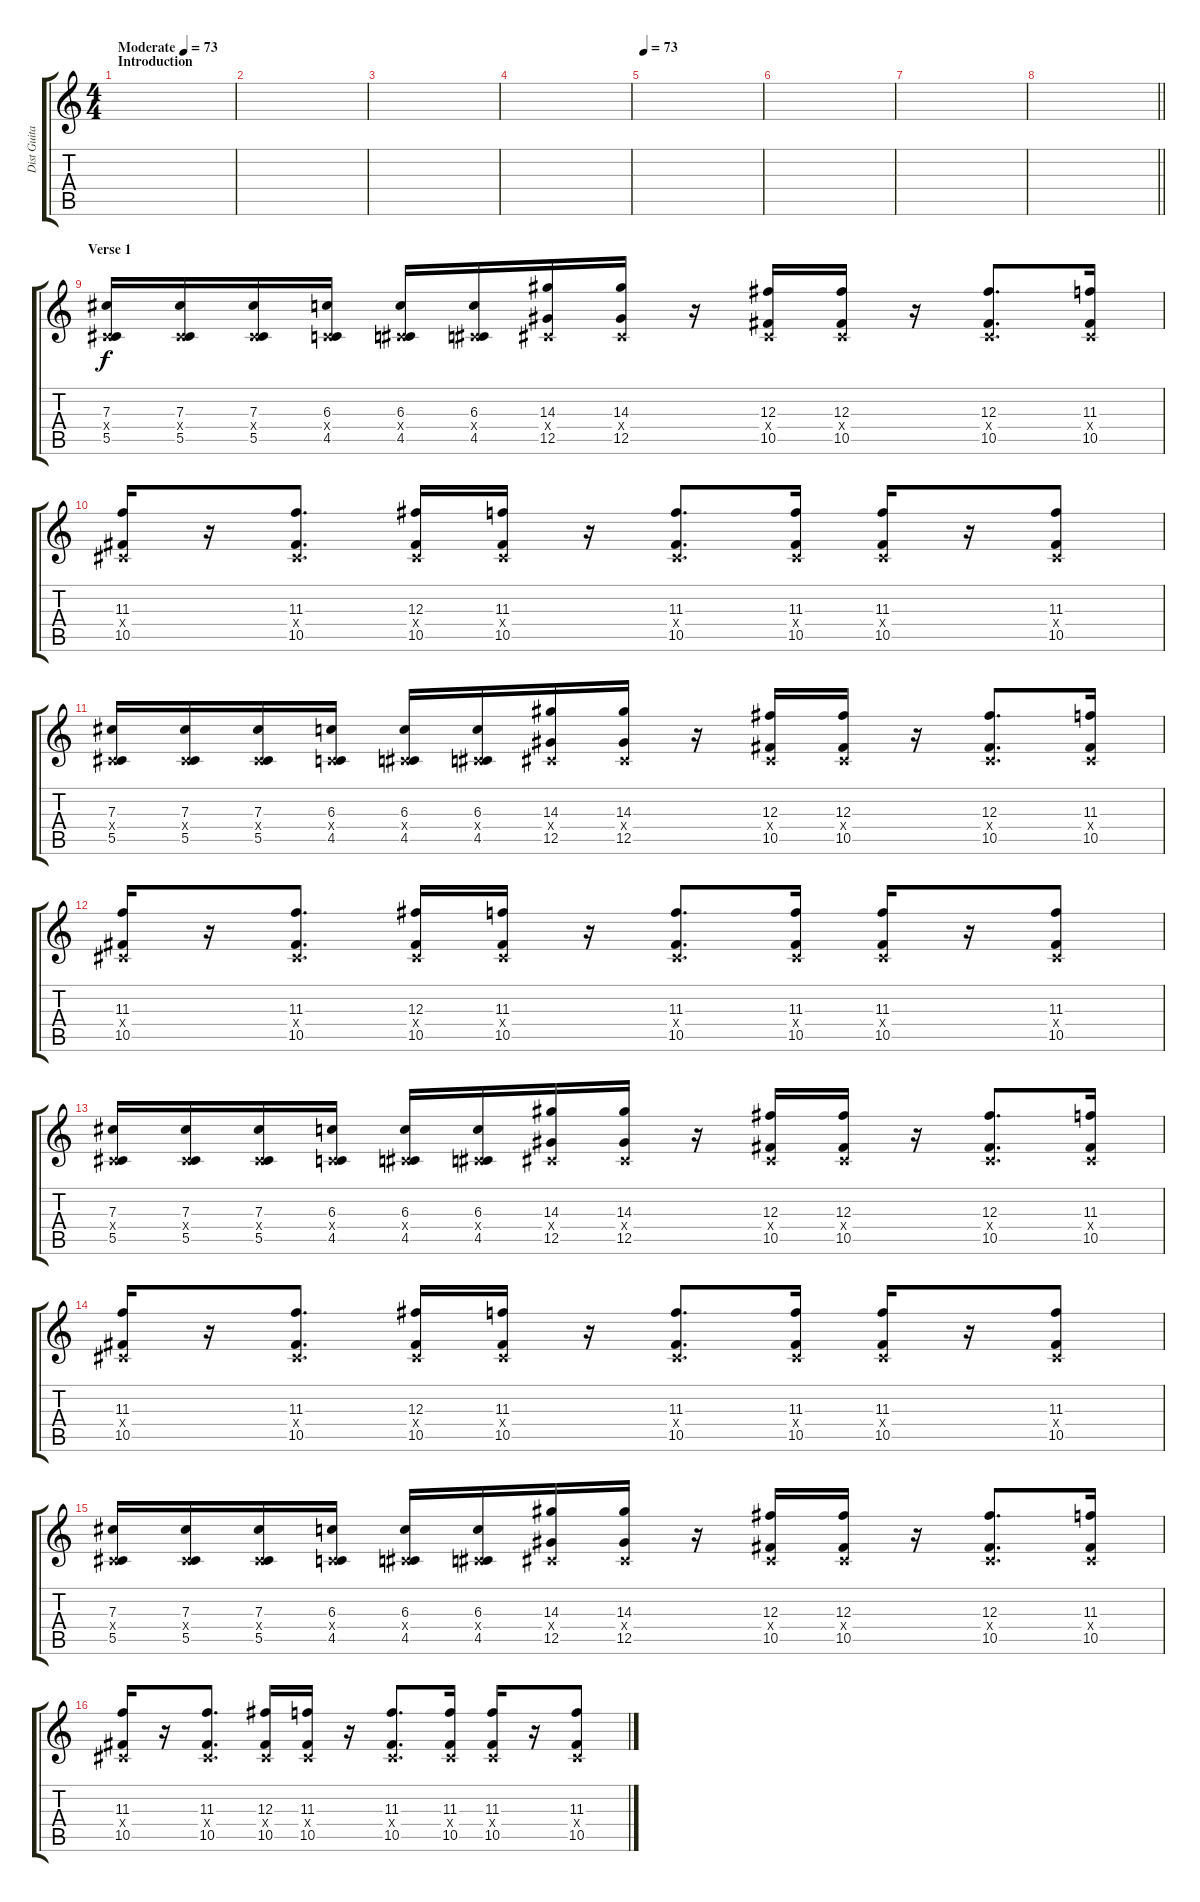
\track ("Dist Guitar 1" "Dist Guita") {instrument overdrivenguitar}
\staff {score tabs}
\tuning (Eb4 Bb3 Gb3 Db3 Ab2 Eb2) {hide}
\ts (4 4)
\section ("" "Introduction")
\tempo (73 "Moderate")
\clef g2
\ks c
|
|
|
|
\tempo 73
|
|
|
\barLineRight lightlight
|
\section ("" "Verse 1")
(7.3 0.4{x} 5.5).16 (7.3 0.4{x} 5.5).16 (7.3 0.4{x} 5.5).16 (6.3 0.4{x} 4.5).16 (6.3 0.4{x} 4.5).16 (6.3 0.4{x} 4.5).16 (14.3 0.4{x} 12.5).16 (14.3 0.4{x} 12.5).16 r.16 (12.3 0.4{x} 10.5).16 (12.3 0.4{x} 10.5).16 r.16 (12.3 0.4{x} 10.5).8{d} (11.3 0.4{x} 10.5).16 |
(11.3 0.4{x} 10.5).16 r.16 (11.3 0.4{x} 10.5).8{d} (12.3 0.4{x} 10.5).16 (11.3 0.4{x} 10.5).16 r.16 (11.3 0.4{x} 10.5).8{d} (11.3 0.4{x} 10.5).16 (11.3 0.4{x} 10.5).16 r.16 (11.3 0.4{x} 10.5).8 |
(7.3 0.4{x} 5.5).16 (7.3 0.4{x} 5.5).16 (7.3 0.4{x} 5.5).16 (6.3 0.4{x} 4.5).16 (6.3 0.4{x} 4.5).16 (6.3 0.4{x} 4.5).16 (14.3 0.4{x} 12.5).16 (14.3 0.4{x} 12.5).16 r.16 (12.3 0.4{x} 10.5).16 (12.3 0.4{x} 10.5).16 r.16 (12.3 0.4{x} 10.5).8{d} (11.3 0.4{x} 10.5).16 |
(11.3 0.4{x} 10.5).16 r.16 (11.3 0.4{x} 10.5).8{d} (12.3 0.4{x} 10.5).16 (11.3 0.4{x} 10.5).16 r.16 (11.3 0.4{x} 10.5).8{d} (11.3 0.4{x} 10.5).16 (11.3 0.4{x} 10.5).16 r.16 (11.3 0.4{x} 10.5).8 |
(7.3 0.4{x} 5.5).16 (7.3 0.4{x} 5.5).16 (7.3 0.4{x} 5.5).16 (6.3 0.4{x} 4.5).16 (6.3 0.4{x} 4.5).16 (6.3 0.4{x} 4.5).16 (14.3 0.4{x} 12.5).16 (14.3 0.4{x} 12.5).16 r.16 (12.3 0.4{x} 10.5).16 (12.3 0.4{x} 10.5).16 r.16 (12.3 0.4{x} 10.5).8{d} (11.3 0.4{x} 10.5).16 |
(11.3 0.4{x} 10.5).16 r.16 (11.3 0.4{x} 10.5).8{d} (12.3 0.4{x} 10.5).16 (11.3 0.4{x} 10.5).16 r.16 (11.3 0.4{x} 10.5).8{d} (11.3 0.4{x} 10.5).16 (11.3 0.4{x} 10.5).16 r.16 (11.3 0.4{x} 10.5).8 |
(7.3 0.4{x} 5.5).16 (7.3 0.4{x} 5.5).16 (7.3 0.4{x} 5.5).16 (6.3 0.4{x} 4.5).16 (6.3 0.4{x} 4.5).16 (6.3 0.4{x} 4.5).16 (14.3 0.4{x} 12.5).16 (14.3 0.4{x} 12.5).16 r.16 (12.3 0.4{x} 10.5).16 (12.3 0.4{x} 10.5).16 r.16 (12.3 0.4{x} 10.5).8{d} (11.3 0.4{x} 10.5).16 |
(11.3 0.4{x} 10.5).16 r.16 (11.3 0.4{x} 10.5).8{d} (12.3 0.4{x} 10.5).16 (11.3 0.4{x} 10.5).16 r.16 (11.3 0.4{x} 10.5).8{d} (11.3 0.4{x} 10.5).16 (11.3 0.4{x} 10.5).16 r.16 (11.3 0.4{x} 10.5).8
